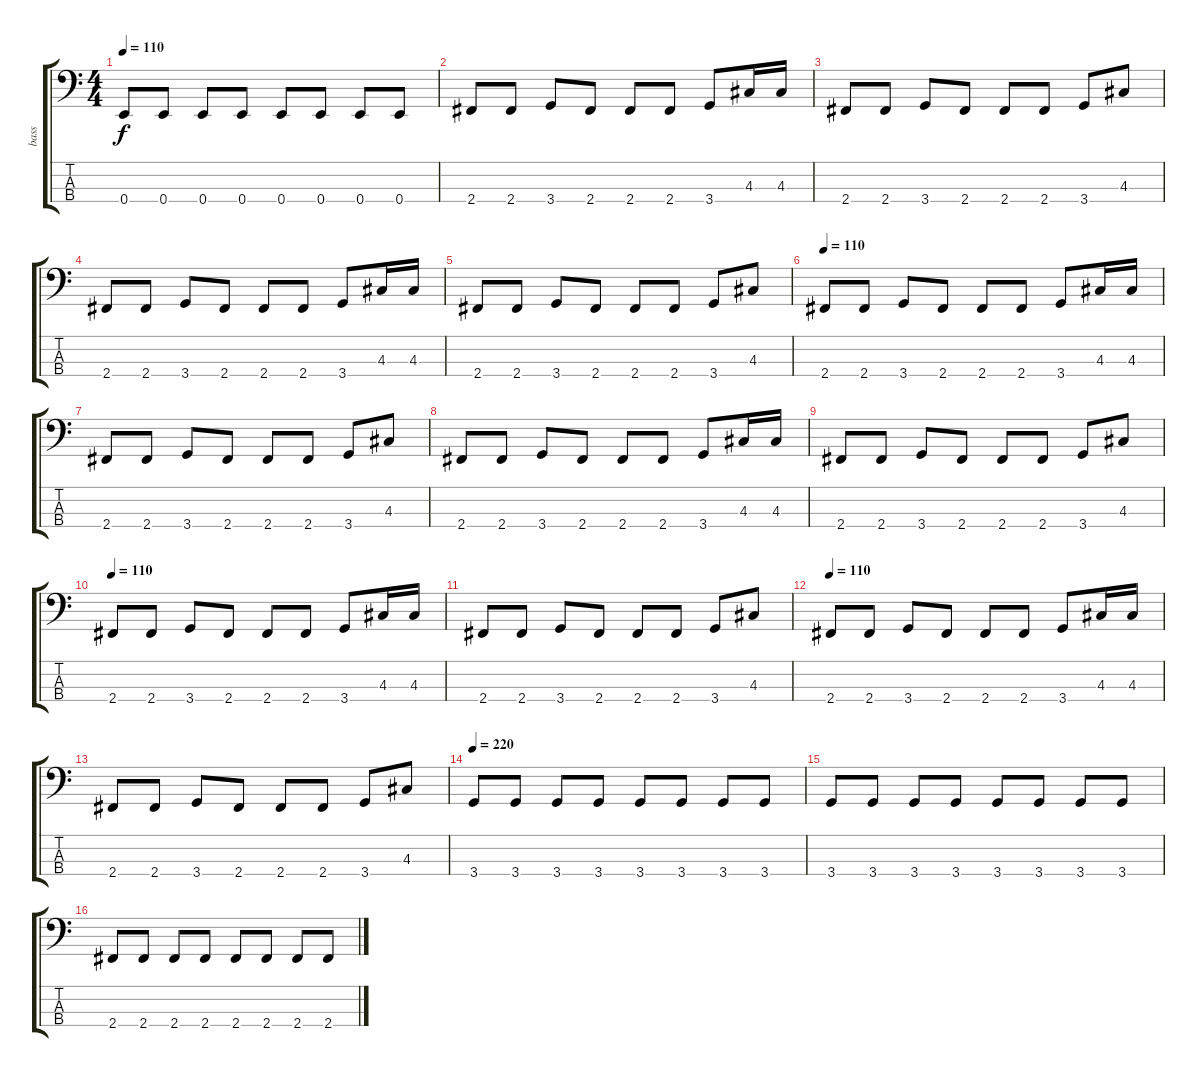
\track ("bass" "bass") {instrument electricbassfinger}
\staff {score tabs}
\tuning (G2 D2 A1 E1) {hide}
\ts (4 4)
\tempo 110
\clef f4
\ks c
0.4.8{dy f} 0.4.8 0.4.8 0.4.8 0.4.8 0.4.8 0.4.8 0.4.8 |
2.4.8 2.4.8 3.4.8 2.4.8 2.4.8 2.4.8 3.4.8 4.3.16 4.3.16 |
2.4.8 2.4.8 3.4.8 2.4.8 2.4.8 2.4.8 3.4.8 4.3.8 |
2.4.8 2.4.8 3.4.8 2.4.8 2.4.8 2.4.8 3.4.8 4.3.16 4.3.16 |
2.4.8 2.4.8 3.4.8 2.4.8 2.4.8 2.4.8 3.4.8 4.3.8 |
\tempo 110
2.4.8 2.4.8 3.4.8 2.4.8 2.4.8 2.4.8 3.4.8 4.3.16 4.3.16 |
2.4.8 2.4.8 3.4.8 2.4.8 2.4.8 2.4.8 3.4.8 4.3.8 |
2.4.8 2.4.8 3.4.8 2.4.8 2.4.8 2.4.8 3.4.8 4.3.16 4.3.16 |
2.4.8 2.4.8 3.4.8 2.4.8 2.4.8 2.4.8 3.4.8 4.3.8 |
\tempo 110
2.4.8 2.4.8 3.4.8 2.4.8 2.4.8 2.4.8 3.4.8 4.3.16 4.3.16 |
2.4.8 2.4.8 3.4.8 2.4.8 2.4.8 2.4.8 3.4.8 4.3.8 |
\tempo 110
2.4.8 2.4.8 3.4.8 2.4.8 2.4.8 2.4.8 3.4.8 4.3.16 4.3.16 |
2.4.8 2.4.8 3.4.8 2.4.8 2.4.8 2.4.8 3.4.8 4.3.8 |
\tempo 220
3.4.8 3.4.8 3.4.8 3.4.8 3.4.8 3.4.8 3.4.8 3.4.8 |
3.4.8 3.4.8 3.4.8 3.4.8 3.4.8 3.4.8 3.4.8 3.4.8 |
2.4.8 2.4.8 2.4.8 2.4.8 2.4.8 2.4.8 2.4.8 2.4.8
